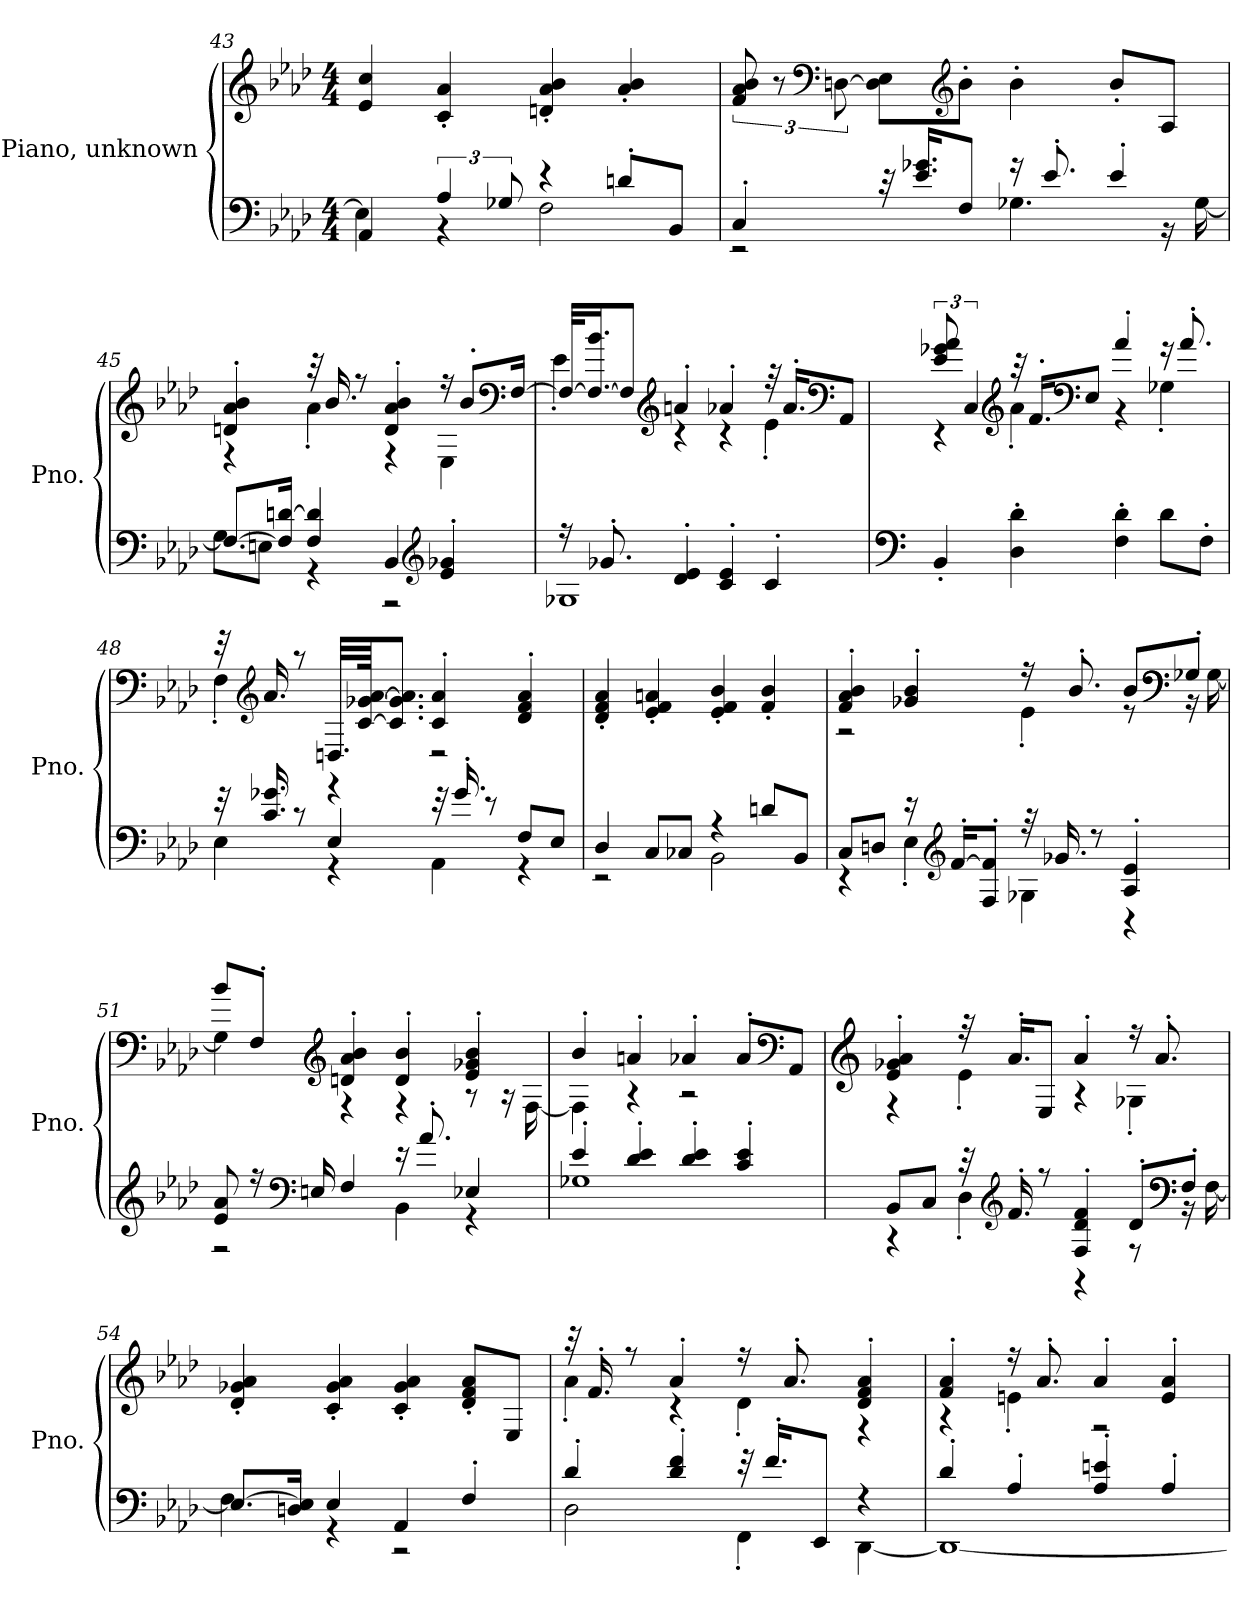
**kern	**kern
*part1	*part1
*staff2	*staff1
*I"Piano, unknown	*
*I'Pno.	*
*clefF4	*clefG2
*k[b-e-a-d-]	*k[b-e-a-d-]
*M4/4	*M4/4
=43	=43
*^	*
4AA-/	4E-\]	4e-/ 4cc/
6A-/	4r	4c/' 4a-/'
12G-X/	.	.
4r	2F\	4dn/' 4a-/' 4b-/'
8dn'/L	.	4a-/' 4b-/'
8BB-/J	.	.
!!LO:LB:g=z
=44	=44	=44
4C'/	2r	12f/ 12a-/ 12b-/
.	.	12r
*	*	*clefF4
.	.	[12Dn\
32r	.	8D\] 8E-\L
16.e-/ 16.g-X/KL	.	.
*	*	*clefG2
8F/J	.	8b-'\J
16r	4.G-X\	4b-'\
8.e-'/	.	.
4e-'/	.	8b-'/L
.	16r	8A-/J
.	[16G-\	.
=45	=45	=45
*	*	*^
[8.F/L	8G-\L]	4dn/' 4a-/' 4b-/'	4r
.	8En\J	.	.
16F/] [16dn/Jk	.	.	.
4F/ 4d/]	4r	32r	4a-'\
.	.	16.b-/	.
.	.	8r	.
4BB-/	2r	4d/' 4a-/' 4b-/'	4r
*clefG2	*	*	*
4e-/' 4g-X/'	.	16r	4E-\
.	.	8b-'/L	.
*	*	*clefF4	*
.	.	[16F/Jk	.
!!LO:PB:g=z	!!
=46	=46	=46	=46
16r	1G-X	32F/KLL_	4e-'\
.	.	16.F/_ 16.b-/J	.
8.g-X'/	.	.	.
.	.	8F/J]	.
*	*	*clefG2	*
4d-/' 4e-/'	.	4an'/	4r
4c/' 4e-/'	.	4a-X'/	4r
4c'/	.	32r	4e-'\
.	.	16.a-'/KL	.
*	*	*clefF4	*
.	.	8AA-/J	.
*v	*v	*	*
=47	=47	=47
*clefF4	*	*
4BB-'/	12e-/ 12g-X/ 12a-/	4r
.	6C/	.
*	*clefG2	*
4D-\' 4d-\'	32r	4a-'\
.	16.f'/KL	.
*	*clefF4	*
.	8E-/J	.
4F\' 4d-\'	4a-'/	4r
8d-\L	16r	4G-X'\
.	8.a-'/	.
8F'\J	.	.
!!LO:LB:g=z	!!
=48	=48	=48
*^	*	*
32r	4E-\	32r	4F'\
*	*	*clefG2	*
16.c/ 16.g-X/	.	16.a-/	.
8r	.	8r	.
4E-/	4r	32.Dn/LLL	4r
.	.	[64c/ [64g-X/ [64a-/JJK	.
.	.	8.c/] 8.g-/] 8.a-/]J	.
32r	4AA-\	4c/' 4a-/'	2r
16.g-'/	.	.	.
8r	.	.	.
8F/L	4r	4d-/' 4f/' 4a-/'	.
8E-/J	.	.	.
*	*	*v	*v
=49	=49	=49
4D-/	2r	4d-/' 4f/' 4a-/'
8C/L	.	4e-/' 4f/' 4an/'
8C-X/J	.	.
4r	2BB-\	4e-/' 4f/' 4b-/'
8dn/L	.	4f/' 4b-/'
8BB-/J	.	.
!!LO:LB:g=z
=50	=50	=50
*	*	*^
8C/L	4r	4f/' 4a-/' 4b-/'	2r
8Dn/J	.	.	.
16r	4E-'\	4g-X/' 4b-/'	.
*clefG2	*	*	*
[16f'/KL	.	.	.
8F/' 8f/]'J	.	.	.
32r	4G-X\	16r	4e-'\
16.g-X/	.	.	.
.	.	8.b-'/	.
8r	.	.	.
4A-/' 4e-/'	4r	8b-/L	8r
*	*	*clefF4	*
.	.	8G-X'/J	16r
.	.	.	[16G-\
=51	=51	=51	=51
8e-/ 8a-/	2r	8b-/L	4G-\]
16r	.	8F'/J	.
*clefF4	*	*	*
16En/	.	.	.
*	*	*clefG2	*
4F/	.	4dn/' 4a-/' 4b-/'	4r
16r	4BB-\	4d/' 4b-/'	4r
8.a-'/	.	.	.
4E-X/	4r	4e-/' 4g-X/' 4b-/'	8r
.	.	.	16r
.	.	.	[16F\
!!LO:LB:g=z	!!
=52	=52	=52	=52
4e-'/	1G-X	4b-'/	4F\]
4d-/' 4e-/'	.	4an'/	4r
4d-/' 4e-/'	.	4a-X'/	2r
4c/' 4e-/'	.	8a-'/L	.
*	*	*clefF4	*
.	.	8AA-/J	.
=53	=53	=53	=53
*	*	*clefG2	*
8BB-/L	4r	4e-/' 4g-X/' 4a-/'	4r
8C/J	.	.	.
32r	4D-'\	32r	4e-'\
*clefG2	*	*	*
16.f'/	.	16.a-'/KL	.
8r	.	8E-/J	.
4F/' 4d-/' 4f/'	4r	4a-'/	4r
8d-'/L	8r	16r	4G-X'\
.	.	8.a-'/	.
*clefF4	*	*	*
8F'/J	16r	.	.
.	[16F\	.	.
*	*	*v	*v
=54	=54	=54
[8.E-/L	4F\]	4d-/' 4g-X/' 4a-/'
16Dn/ 16E-/]Jk	.	.
4E-/	4r	4c/' 4g-/' 4a-/'
4AA-/	2r	4c/' 4g-/' 4a-/'
4F'/	.	8d-/' 8f/' 8a-/'L
.	.	8E-/J
!!LO:LB:g=z
=55	=55	=55
*	*	*^
4d-'/	2D-\	32r	4a-'\
.	.	16.f'/	.
.	.	8r	.
4d-/' 4f/'	.	4a-'/	4r
32r	4FF'\	16r	4d-'\
16.f'/KL	.	.	.
.	.	8.a-'/	.
8EE-/J	.	.	.
4r	[4DD-\	4d-/' 4f/' 4a-/'	4r
=56	=56	=56	=56
4d-'/	1DD-_	4f/' 4a-/'	4r
4A-'/	.	16r	4en'\
.	.	8.a-'/	.
4A-/' 4en/'	.	4a-'/	2r
4A-'/	.	4e/' 4a-/'	.
*v	*v	*	*
*	*v	*v
=	=
*-	*-
